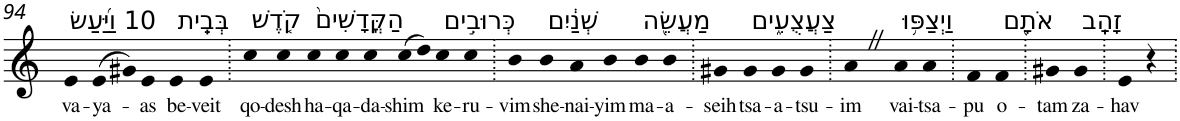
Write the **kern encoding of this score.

**kern	**text
*part1	*part1
*staff1	*staff1
*I"Piano	*
*I'Pno	*
!!LO:PB:g=z
*clefG2	*
*k[]	*
=94	=94
!LO:TX:a:t=10 וַיַּ֜עַשׂ	!
!	!LO:LY:b
4e	va-
!	!LO:LY:b
(>8e	-ya-
8g#X)	.
!	!LO:LY:b
4e	-as
!LO:TX:a:t=בְּבֵֽית	!
!	!LO:LY:b
4e	be-
!	!LO:LY:b
4e	-veit
=95.	=95.
!LO:TX:a:t=קֹ֤דֶשׁ	!
!	!LO:LY:b
4cc	qo-
!	!LO:LY:b
4cc	-desh
!LO:TX:a:t=הַקֳּדָשִׁים֙	!
!	!LO:LY:b
4cc	ha-
!	!LO:LY:b
4cc	-qa-
!	!LO:LY:b
4cc	-da-
!	!LO:LY:b
(>8cc	-shim
8dd)	.
!LO:TX:a:t=כְּרוּבִ֣ים	!
!	!LO:LY:b
4cc	ke-
!	!LO:LY:b
4cc	-ru-
=96.	=96.
!	!LO:LY:b
4b	-vim
!LO:TX:a:t=שְׁנַ֔יִם	!
!	!LO:LY:b
4b	she-
!	!LO:LY:b
4a	-nai-
!	!LO:LY:b
4b	-yim
!LO:TX:a:t=מַעֲשֵׂ֖ה	!
!	!LO:LY:b
4b	ma-
!	!LO:LY:b
4b	-a-
=97.	=97.
!	!LO:LY:b
4g#X	-seih
!LO:TX:a:t=צַעֲצֻעִ֑ים	!
!	!LO:LY:b
4g#	tsa-
!	!LO:LY:b
4g#	-a-
!	!LO:LY:b
4g#	-tsu-
=98.	=98.
!	!LO:LY:b
4aZ	-im
!LO:TX:a:t=וַיְצַפּ֥וּ	!
!	!LO:LY:b
4a	vai-
!	!LO:LY:b
4a	-tsa-
=99.	=99.
!	!LO:LY:b
4f	-pu
!LO:TX:a:t=אֹתָ֖ם	!
!	!LO:LY:b
4f	o-
=100.	=100.
!	!LO:LY:b
4g#X	-tam
!LO:TX:a:t=זָהָֽב	!
!	!LO:LY:b
4g#	za-
=101.	=101.
!	!LO:LY:b
4e	-hav
4r	.
=.	=.
*-	*-
